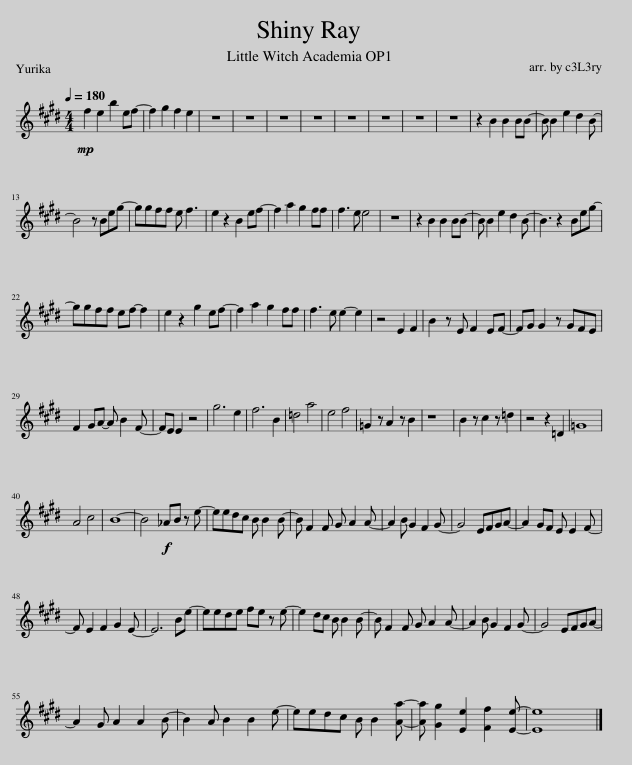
X:1
L:1/8
Q:1/4=180
M:4/4
I:linebreak $
K:none
V:1 treble transpose=-2
V:1
[K:E]!mp! f2 e2 b2 ef- | f2 g2 f2 e2 | z8 | z8 | z8 | %5
 z8 | z8 | z8 | z8 | z8 | %10
 z2 B2 B2 BB- | B B2 e2 d2 B- |$ B4 z Beg- | ggff e f3 | e2 z2 B2 ef- | %15
 f2 a2 g2 ff | f3 e e4 | z8 | z2 B2 B2 BB- | B B2 e2 d2 B- | %20
 B3 z2 Beg- |$ ggff ef- f2 | e2 z2 g2 ef- | f2 a2 g2 ff | f3 e e2- e2 | %25
 z4 E2 F2 | B2 z E F2 EF- | FG G2 z GFE |$ F2 GA- A B2 F- | FE E2 z4 | %30
 g6 e2 | f6 B2 | =d4 a4 | e4 f4 | =G2 z A2 z B2 | %35
 z8 | B2 z c2 z =d2 | z4 z2 =D2 | =G8 |$ A4 c4 | %40
 B8- | B4!f! _AB z e- | eedc B B2 B- | B F2 F G A2 A- | A2 B G2 F2 G- | %45
 G4 EFGA- | A2 GF E E2 F- |$ F E2 F2 G2 E- | E6 Be- | eede fe z e- | %50
 e2 dc B B2 B- | B F2 F G A2 A- | A2 B G2 F2 G- | G4 EFGA- |$ A2 G A2 A2 B- | %55
 B2 A B2 B2 e- | eedc B B2 [Aa]- | [Aa] [Gg]2 [Ee]2 [Ff]2 [Ee]- | [Ee]8 |] %59
